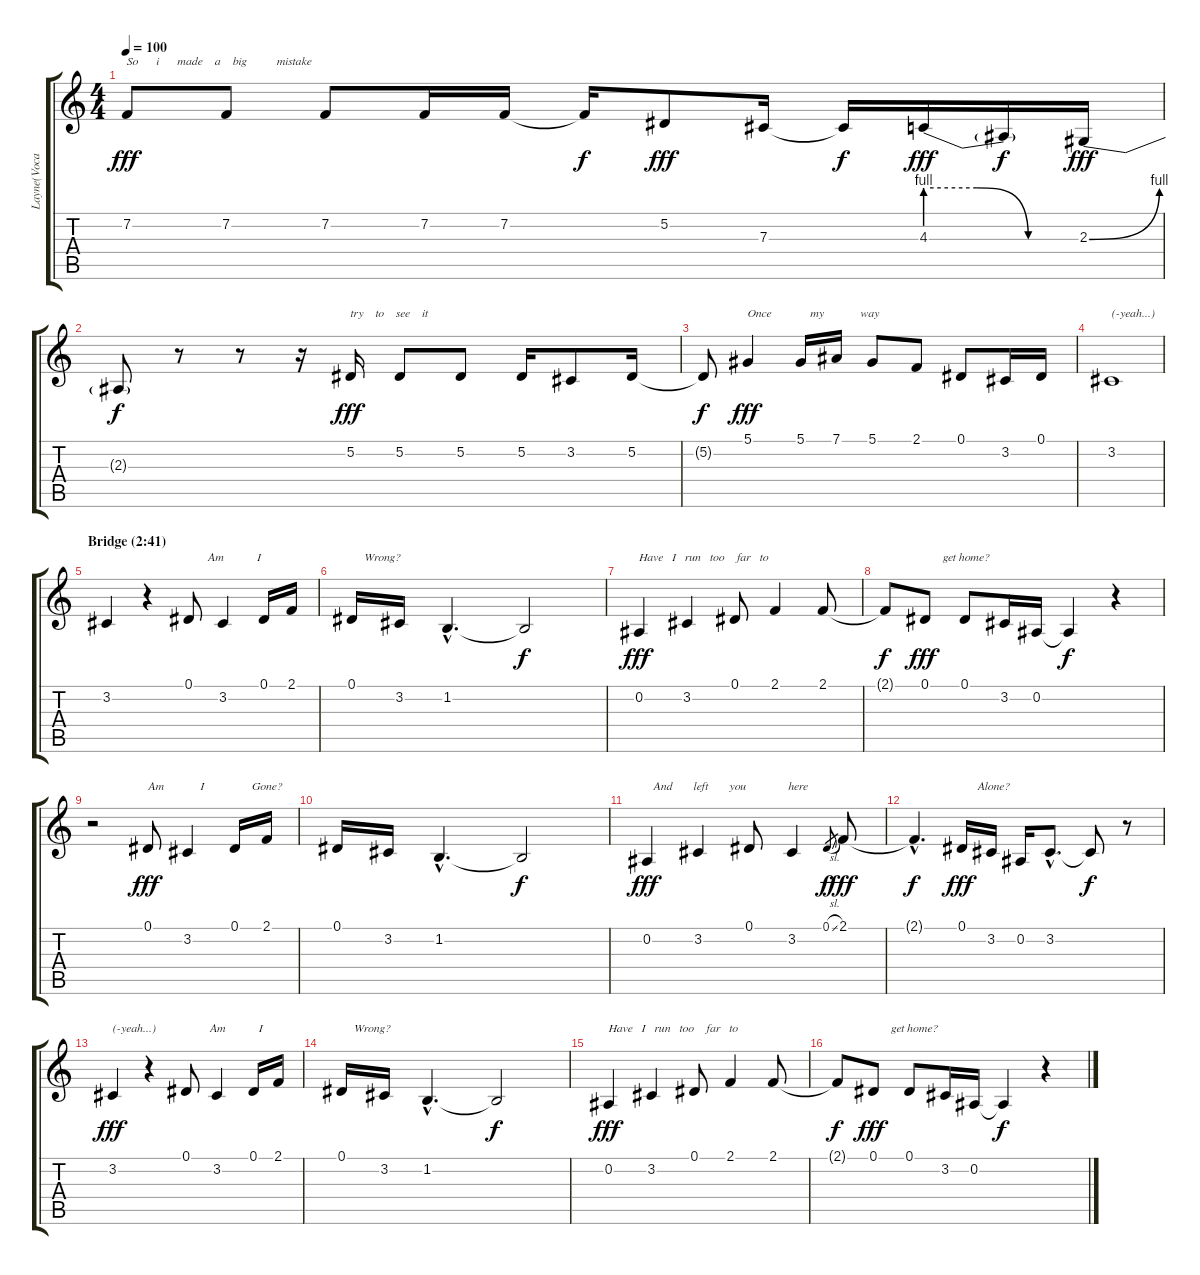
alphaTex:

\track ("Layne(Vocals)" "Layne(Voca") {instrument lead6voice}
\staff {score tabs}
\tuning (Eb4 Bb3 Gb3 Db3 Ab2 Eb2) {hide}
\ts (4 4)
\tempo 100
\clef g2
\ks c
7.2.8{txt "So      i      made    a    big          mistake " dy fff} 7.2.8 7.2.8 7.2.16 7.2.16 7.2{t}.16{dy f} 5.2.8{dy fff} 7.3.16 7.3{t}.16{dy f} 4.3{be (custom 0 4 20 4 40 0 60 0)}.16{dy fff} 4.3{t}.16{dy f} 2.3{be (bend 0 0 60 4)}.16{dy fff} |
2.3{t}.8{dy f} r.8 r.8 r.16 5.2.16{txt "try    to    see    it " dy fff} 5.2.8 5.2.8 5.2.16 3.2.8 5.2.16 |
5.2{t}.8{dy f} 5.1.4{txt "Once             my            way        " dy fff} 5.1.16 7.1.16 5.1.8 2.1.8 0.1.8 3.2.16 0.1.16 |
3.2.1{txt "(-yeah...)"} |
\section ("" "Bridge (2:41)")
3.2.4 r.4{txt "                    Am           I"} 0.1.8 3.2.4 0.1.16 2.1.16 |
0.1.16{txt "    Wrong?"} 3.2.16 1.2{hac}.4{d} 1.2{t}.2{dy f} |
0.2.4{txt "Have   I   run   too    far   to      " dy fff} 3.2.4 0.1.8 2.1.4 2.1.8 |
2.1{t}.8{dy f} 0.1.8{txt "      get home?" dy fff} 0.1.8 3.2.16 0.2.16 0.2{t}.4{dy f} r.4 |
r.2 0.1.8{txt "Am            I                Gone?" dy fff} 3.2.4 0.1.16 2.1.16 |
0.1.16 3.2.16 1.2{hac}.4{d} 1.2{t}.2{dy f} |
0.2.4{txt "  And       left       you              here " dy fff} 3.2.4 0.1.8 3.2.4 0.1{sl}.8{gr dy f} 2.1.8{dy fff} |
2.1{hac t}.4{d txt "                     Alone?" dy f} 0.1.16{dy fff} 3.2.16 0.2.16 3.2{hac}.8{d} 3.2{t}.8{dy f} r.8 |
3.2.4{txt "(-yeah...)" dy fff} r.4{txt "                    Am           I"} 0.1.8 3.2.4 0.1.16 2.1.16 |
0.1.16{txt "    Wrong?"} 3.2.16 1.2{hac}.4{d} 1.2{t}.2{dy f} |
0.2.4{txt "Have   I   run   too    far   to      " dy fff} 3.2.4 0.1.8 2.1.4 2.1.8 |
2.1{t}.8{dy f} 0.1.8{txt "      get home?" dy fff} 0.1.8 3.2.16 0.2.16 0.2{t}.4{dy f} r.4
